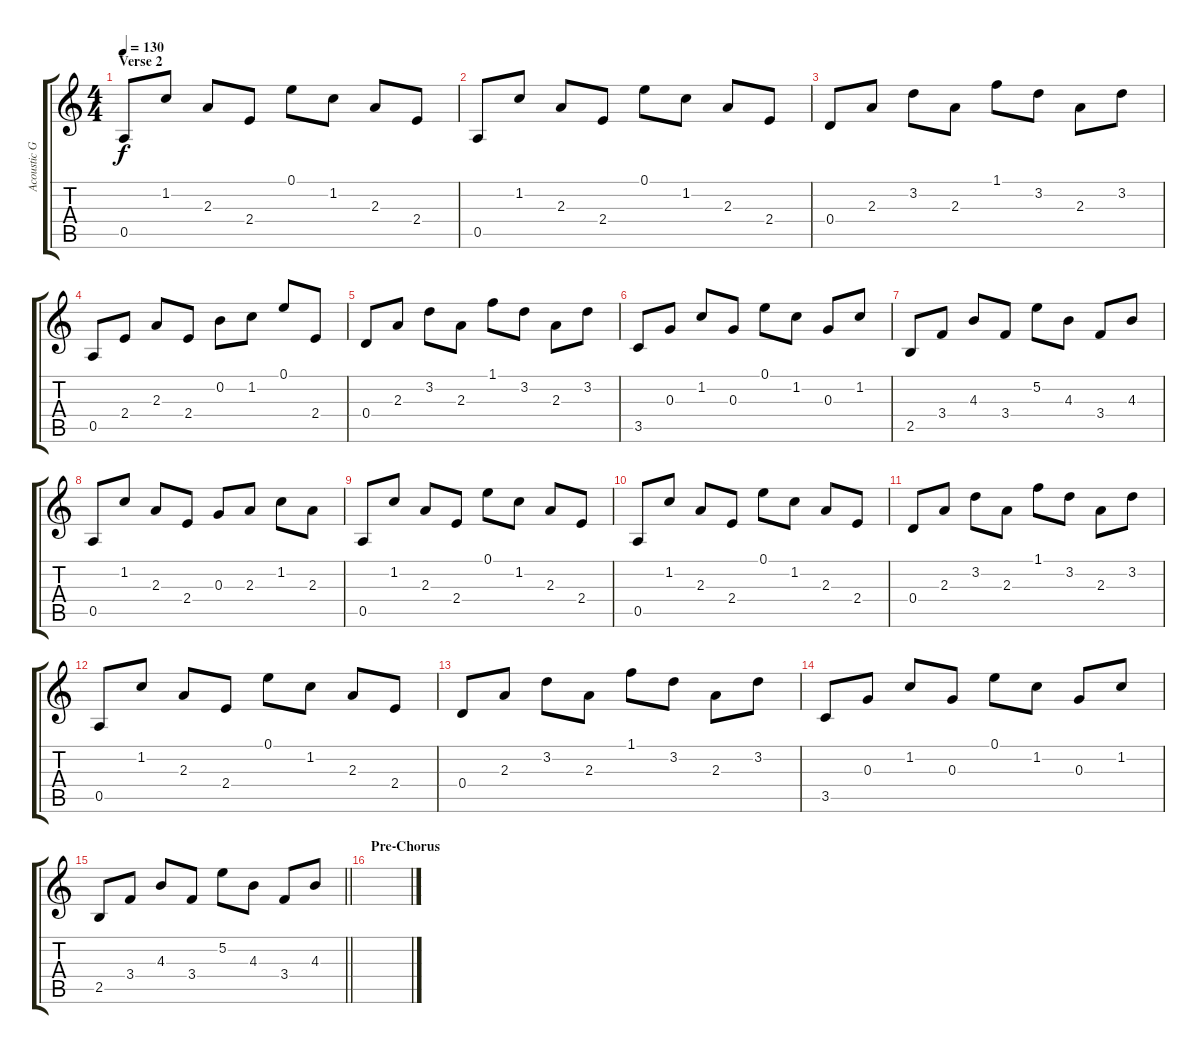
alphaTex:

\track ("Acoustic Guitar" "Acoustic G") {instrument acousticguitarsteel}
\staff {score tabs}
\tuning (E4 B3 G3 D3 A2 E2) {hide}
\ts (4 4)
\section ("" "Verse 2")
\tempo 130
\clef g2
\ks c
0.5.8{dy f} 1.2.8 2.3.8 2.4.8 0.1.8 1.2.8 2.3.8 2.4.8 |
0.5.8 1.2.8 2.3.8 2.4.8 0.1.8 1.2.8 2.3.8 2.4.8 |
0.4.8 2.3.8 3.2.8 2.3.8 1.1.8 3.2.8 2.3.8 3.2.8 |
0.5.8 2.4.8 2.3.8 2.4.8 0.2.8 1.2.8 0.1.8 2.4.8 |
0.4.8 2.3.8 3.2.8 2.3.8 1.1.8 3.2.8 2.3.8 3.2.8 |
3.5.8 0.3.8 1.2.8 0.3.8 0.1.8 1.2.8 0.3.8 1.2.8 |
2.5.8 3.4.8 4.3.8 3.4.8 5.2.8 4.3.8 3.4.8 4.3.8 |
0.5.8 1.2.8 2.3.8 2.4.8 0.3.8 2.3.8 1.2.8 2.3.8 |
0.5.8 1.2.8 2.3.8 2.4.8 0.1.8 1.2.8 2.3.8 2.4.8 |
0.5.8 1.2.8 2.3.8 2.4.8 0.1.8 1.2.8 2.3.8 2.4.8 |
0.4.8 2.3.8 3.2.8 2.3.8 1.1.8 3.2.8 2.3.8 3.2.8 |
0.5.8 1.2.8 2.3.8 2.4.8 0.1.8 1.2.8 2.3.8 2.4.8 |
0.4.8 2.3.8 3.2.8 2.3.8 1.1.8 3.2.8 2.3.8 3.2.8 |
3.5.8 0.3.8 1.2.8 0.3.8 0.1.8 1.2.8 0.3.8 1.2.8 |
\barLineRight lightlight
2.5.8 3.4.8 4.3.8 3.4.8 5.2.8 4.3.8 3.4.8 4.3.8 |
\section ("" "Pre-Chorus")
